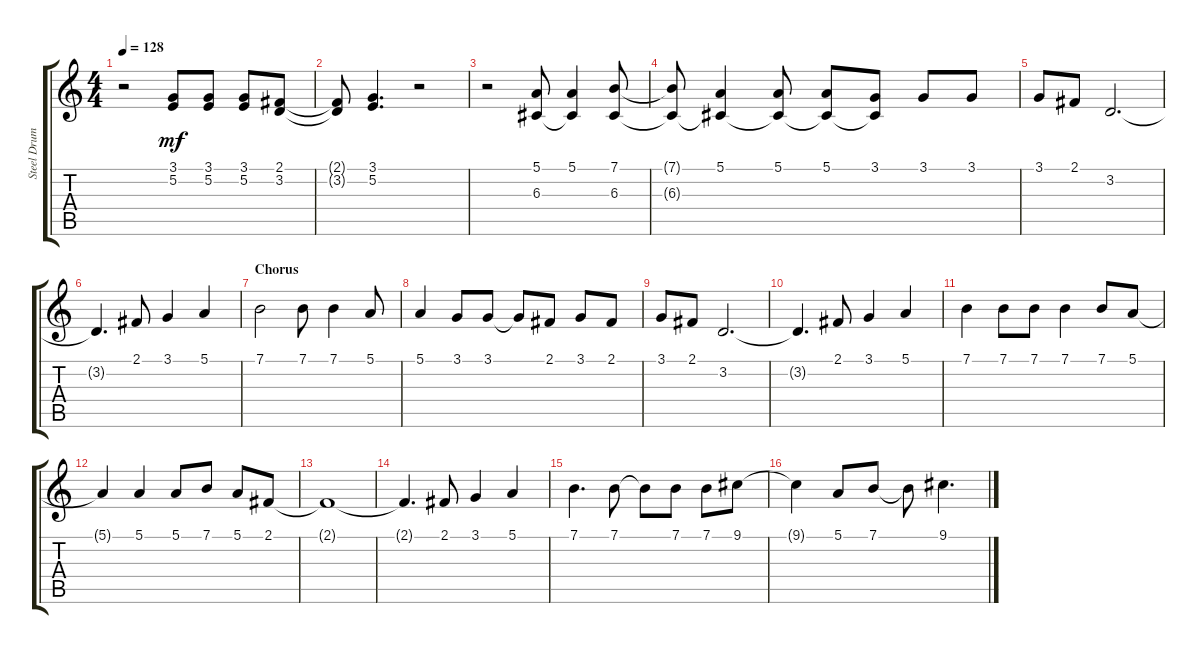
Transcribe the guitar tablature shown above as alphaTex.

\track ("Steel Drums" "Steel Drum") {instrument steeldrums}
\staff {score tabs}
\tuning (E4 B3 G3 D3 A2 E2) {hide}
\ts (4 4)
\tempo 128
\clef g2
\ks c
r.2{dy mf} (3.1 5.2).8 (3.1 5.2).8 (3.1 5.2).8 (2.1 3.2).8 |
(2.1{t} 3.2{t}).8 (3.1 5.2).4{d} r.2 |
r.2 (5.1 6.3).8 (5.1 6.3{t}).4 (7.1 6.3).8 |
(7.1{t} 6.3{t}).8 (5.1 6.3{t}).4 (5.1 6.3{t}).8 (5.1 6.3{t}).8 (3.1 6.3{t}).8 3.1.8 3.1.8 |
3.1.8 2.1.8 3.2.2{d} |
3.2{t}.4{d} 2.1.8 3.1.4 5.1.4 |
\section ("" "Chorus")
7.1.2 7.1.8 7.1.4 5.1.8 |
5.1.4 3.1.8 3.1.8 3.1{t}.8 2.1.8 3.1.8 2.1.8 |
3.1.8 2.1.8 3.2.2{d} |
3.2{t}.4{d} 2.1.8 3.1.4 5.1.4 |
7.1.4 7.1.8 7.1.8 7.1.4 7.1.8 5.1.8 |
5.1{t}.4 5.1.4 5.1.8 7.1.8 5.1.8 2.1.8 |
2.1{t}.1 |
2.1{t}.4{d} 2.1.8 3.1.4 5.1.4 |
7.1.4{d} 7.1.8 7.1{t}.8 7.1.8 7.1.8 9.1.8 |
9.1{t}.4 5.1.8 7.1.8 7.1{t}.8 9.1.4{d}
